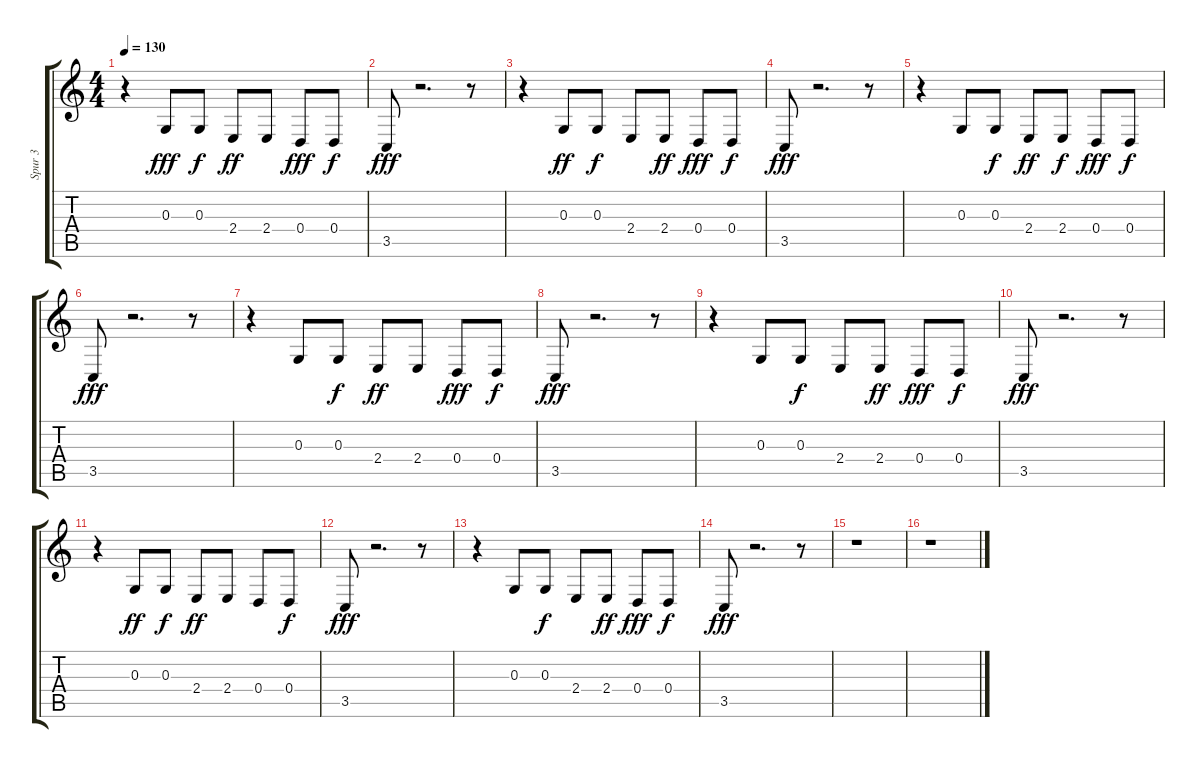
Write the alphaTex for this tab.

\track ("Spur 3" "Spur 3") {instrument choiraahs}
\staff {score tabs}
\tuning (E4 B3 G3 D3 A2 E2) {hide}
\ts (4 4)
\tempo 130
\clef g2
\ks c
r.4{dy fff} 0.3.8 0.3.8{dy f} 2.4.8{dy ff} 2.4.8 0.4.8{dy fff} 0.4.8{dy f} |
3.5.8{dy fff} r.2{d} r.8 |
r.4 0.3.8{dy ff} 0.3.8{dy f} 2.4.8 2.4.8{dy ff} 0.4.8{dy fff} 0.4.8{dy f} |
3.5.8{dy fff} r.2{d} r.8 |
r.4 0.3.8 0.3.8{dy f} 2.4.8{dy ff} 2.4.8{dy f} 0.4.8{dy fff} 0.4.8{dy f} |
3.5.8{dy fff} r.2{d} r.8 |
r.4 0.3.8 0.3.8{dy f} 2.4.8{dy ff} 2.4.8 0.4.8{dy fff} 0.4.8{dy f} |
3.5.8{dy fff} r.2{d} r.8 |
r.4 0.3.8 0.3.8{dy f} 2.4.8 2.4.8{dy ff} 0.4.8{dy fff} 0.4.8{dy f} |
3.5.8{dy fff} r.2{d} r.8 |
r.4 0.3.8{dy ff} 0.3.8{dy f} 2.4.8{dy ff} 2.4.8 0.4.8 0.4.8{dy f} |
3.5.8{dy fff} r.2{d} r.8 |
r.4 0.3.8 0.3.8{dy f} 2.4.8 2.4.8{dy ff} 0.4.8{dy fff} 0.4.8{dy f} |
3.5.8{dy fff} r.2{d} r.8 |
r.1 |
r.1
